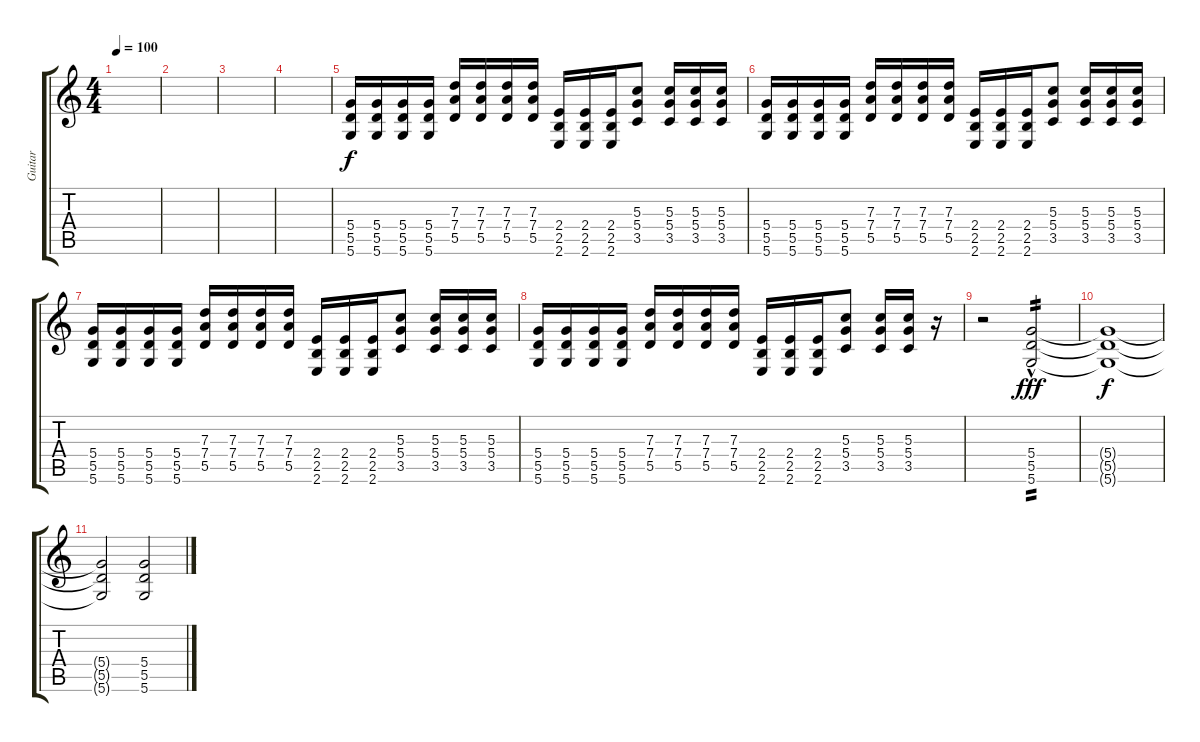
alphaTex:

\track ("Guitar" "Guitar") {instrument overdrivenguitar}
\staff {score tabs}
\tuning (E4 B3 G3 D3 A2 D2) {hide}
\ts (4 4)
\tempo 100
\clef g2
\ks c
|
|
|
|
(5.4 5.5 5.6).16{dy f} (5.4 5.5 5.6).16 (5.4 5.5 5.6).16 (5.4 5.5 5.6).16 (7.3 7.4 5.5).16 (7.3 7.4 5.5).16 (7.3 7.4 5.5).16 (7.3 7.4 5.5).16 (2.4 2.5 2.6).16 (2.4 2.5 2.6).16 (2.4 2.5 2.6).16 (5.3 5.4 3.5).8 (5.3 5.4 3.5).16 (5.3 5.4 3.5).16 (5.3 5.4 3.5).16 |
(5.4 5.5 5.6).16 (5.4 5.5 5.6).16 (5.4 5.5 5.6).16 (5.4 5.5 5.6).16 (7.3 7.4 5.5).16 (7.3 7.4 5.5).16 (7.3 7.4 5.5).16 (7.3 7.4 5.5).16 (2.4 2.5 2.6).16 (2.4 2.5 2.6).16 (2.4 2.5 2.6).16 (5.3 5.4 3.5).8 (5.3 5.4 3.5).16 (5.3 5.4 3.5).16 (5.3 5.4 3.5).16 |
(5.4 5.5 5.6).16 (5.4 5.5 5.6).16 (5.4 5.5 5.6).16 (5.4 5.5 5.6).16 (7.3 7.4 5.5).16 (7.3 7.4 5.5).16 (7.3 7.4 5.5).16 (7.3 7.4 5.5).16 (2.4 2.5 2.6).16 (2.4 2.5 2.6).16 (2.4 2.5 2.6).16 (5.3 5.4 3.5).8 (5.3 5.4 3.5).16 (5.3 5.4 3.5).16 (5.3 5.4 3.5).16 |
(5.4 5.5 5.6).16 (5.4 5.5 5.6).16 (5.4 5.5 5.6).16 (5.4 5.5 5.6).16 (7.3 7.4 5.5).16 (7.3 7.4 5.5).16 (7.3 7.4 5.5).16 (7.3 7.4 5.5).16 (2.4 2.5 2.6).16 (2.4 2.5 2.6).16 (2.4 2.5 2.6).16 (5.3 5.4 3.5).8 (5.3 5.4 3.5).16 (5.3 5.4 3.5).16 r.16 |
r.2 (5.4 5.5 5.6{hac}).2{tp 2 dy fff} |
(5.4{t} 5.5{t} 5.6{t}).1{dy f} |
(5.4{t} 5.5{t} 5.6{t}).2 (5.4 5.5 5.6).2
